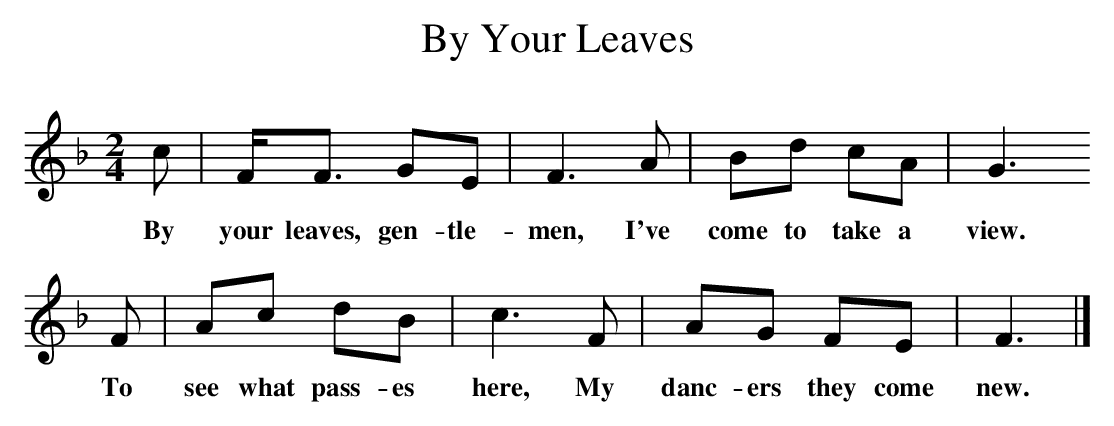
X:1     %Music
T:By Your Leaves
M:2/4     %Meter
L:1/16     %
K:F
c2 |FF3 G2E2 |F6 A2 |B2d2 c2A2 | G6
w:By your leaves, gen-tle-men, I've come to take a view.
F2 |A2c2 d2B2 |c6 F2 |A2G2 F2E2 |F6  |]
w:To see what pass-es here, My danc-ers they come new.
     %End of file
